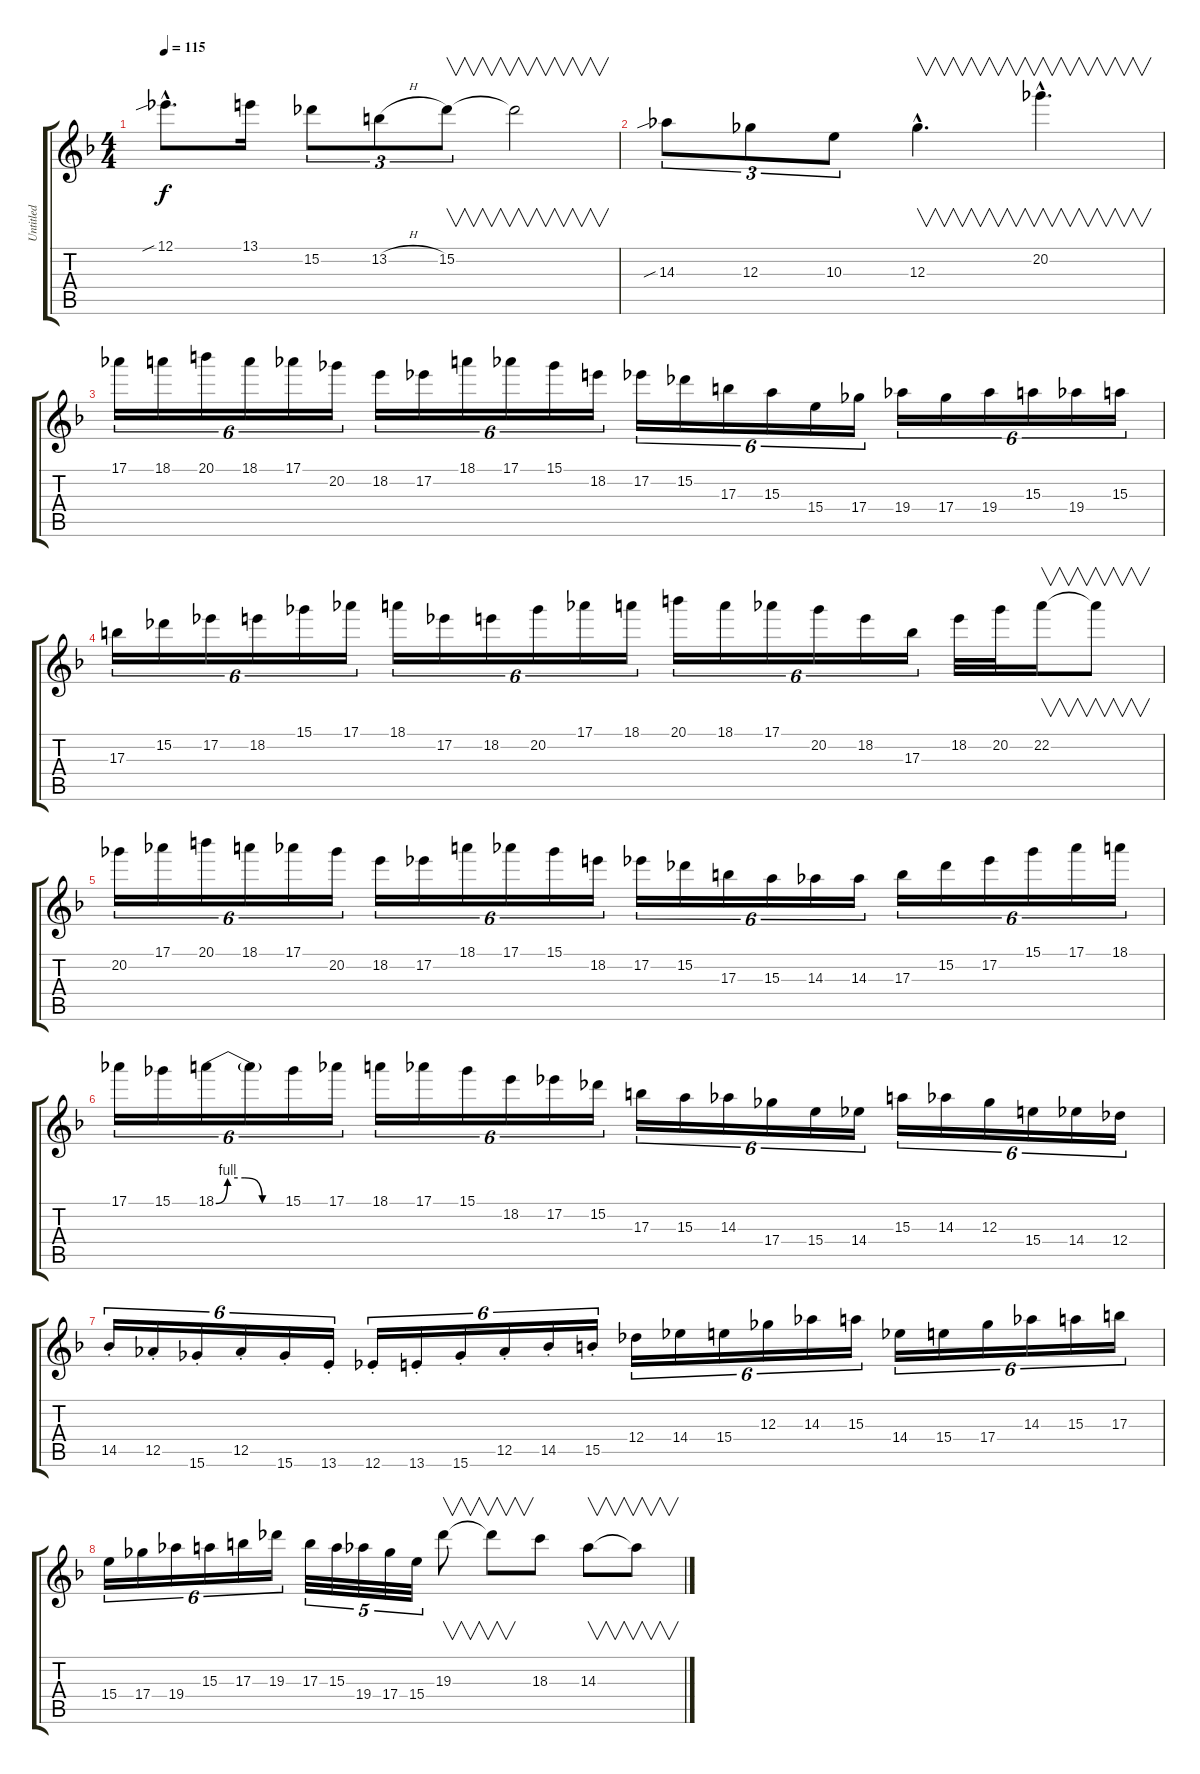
\track ("Untitled" "Untitled") {instrument distortionguitar}
\staff {score tabs}
\tuning (Eb4 Bb3 Gb3 Db3 Ab2 Eb2) {hide}
\ts (4 4)
\tempo 115
\clef g2
\ks f
12.1{sib hac}.8{d dy f} 13.1.16 15.2.8{tu (3 2)} 13.2{h}.8{tu (3 2)} 15.2.8{v tu (3 2)} 15.2{t}.2{v} |
14.3{sib}.8{tu (3 2)} 12.3.8{tu (3 2)} 10.3.8{tu (3 2)} 12.3{hac}.4{v d} 20.2{hac}.4{v d} |
17.1.16{tu (6 4)} 18.1.16{tu (6 4)} 20.1.16{tu (6 4)} 18.1.16{tu (6 4)} 17.1.16{tu (6 4)} 20.2.16{tu (6 4)} 18.2.16{tu (6 4)} 17.2.16{tu (6 4)} 18.1.16{tu (6 4)} 17.1.16{tu (6 4)} 15.1.16{tu (6 4)} 18.2.16{tu (6 4)} 17.2.16{tu (6 4)} 15.2.16{tu (6 4)} 17.3.16{tu (6 4)} 15.3.16{tu (6 4)} 15.4.16{tu (6 4)} 17.4.16{tu (6 4)} 19.4.16{tu (6 4)} 17.4.16{tu (6 4)} 19.4.16{tu (6 4)} 15.3.16{tu (6 4)} 19.4.16{tu (6 4)} 15.3.16{tu (6 4)} |
17.3.16{tu (6 4)} 15.2.16{tu (6 4)} 17.2.16{tu (6 4)} 18.2.16{tu (6 4)} 15.1.16{tu (6 4)} 17.1.16{tu (6 4)} 18.1.16{tu (6 4)} 17.2.16{tu (6 4)} 18.2.16{tu (6 4)} 20.2.16{tu (6 4)} 17.1.16{tu (6 4)} 18.1.16{tu (6 4)} 20.1.16{tu (6 4)} 18.1.16{tu (6 4)} 17.1.16{tu (6 4)} 20.2.16{tu (6 4)} 18.2.16{tu (6 4)} 17.3.16{tu (6 4)} 18.2.32 20.2.32 22.2.16{v} 22.2{t}.8{v} |
20.2.16{tu (6 4)} 17.1.16{tu (6 4)} 20.1.16{tu (6 4)} 18.1.16{tu (6 4)} 17.1.16{tu (6 4)} 20.2.16{tu (6 4)} 18.2.16{tu (6 4)} 17.2.16{tu (6 4)} 18.1.16{tu (6 4)} 17.1.16{tu (6 4)} 15.1.16{tu (6 4)} 18.2.16{tu (6 4)} 17.2.16{tu (6 4)} 15.2.16{tu (6 4)} 17.3.16{tu (6 4)} 15.3.16{tu (6 4)} 14.3.16{tu (6 4)} 14.3.16{tu (6 4)} 17.3.16{tu (6 4)} 15.2.16{tu (6 4)} 17.2.16{tu (6 4)} 15.1.16{tu (6 4)} 17.1.16{tu (6 4)} 18.1.16{tu (6 4)} |
17.1.16{tu (6 4)} 15.1.16{tu (6 4)} 18.1{be (custom 0 0 10 4 25 4 40 0 60 0)}.16{tu (6 4)} 18.1{t}.16{tu (6 4)} 15.1.16{tu (6 4)} 17.1.16{tu (6 4)} 18.1.16{tu (6 4)} 17.1.16{tu (6 4)} 15.1.16{tu (6 4)} 18.2.16{tu (6 4)} 17.2.16{tu (6 4)} 15.2.16{tu (6 4)} 17.3.16{tu (6 4)} 15.3.16{tu (6 4)} 14.3.16{tu (6 4)} 17.4.16{tu (6 4)} 15.4.16{tu (6 4)} 14.4.16{tu (6 4)} 15.3.16{tu (6 4)} 14.3.16{tu (6 4)} 12.3.16{tu (6 4)} 15.4.16{tu (6 4)} 14.4.16{tu (6 4)} 12.4.16{tu (6 4)} |
14.5{st}.16{tu (6 4)} 12.5{st}.16{tu (6 4)} 15.6{st}.16{tu (6 4)} 12.5{st}.16{tu (6 4)} 15.6{st}.16{tu (6 4)} 13.6{st}.16{tu (6 4)} 12.6{st}.16{tu (6 4)} 13.6{st}.16{tu (6 4)} 15.6{st}.16{tu (6 4)} 12.5{st}.16{tu (6 4)} 14.5{st}.16{tu (6 4)} 15.5{st}.16{tu (6 4)} 12.4.16{tu (6 4)} 14.4.16{tu (6 4)} 15.4.16{tu (6 4)} 12.3.16{tu (6 4)} 14.3.16{tu (6 4)} 15.3.16{tu (6 4)} 14.4.16{tu (6 4)} 15.4.16{tu (6 4)} 17.4.16{tu (6 4)} 14.3.16{tu (6 4)} 15.3.16{tu (6 4)} 17.3.16{tu (6 4)} |
15.4.16{tu (6 4)} 17.4.16{tu (6 4)} 19.4.16{tu (6 4)} 15.3.16{tu (6 4)} 17.3.16{tu (6 4)} 19.3.16{tu (6 4)} 17.3.32{tu (5 4)} 15.3.32{tu (5 4)} 19.4.32{tu (5 4)} 17.4.32{tu (5 4)} 15.4.32{tu (5 4)} 19.3.8{v} 19.3{t}.8{v} 18.3.8 14.3.8{v} 14.3{t}.8{v}
